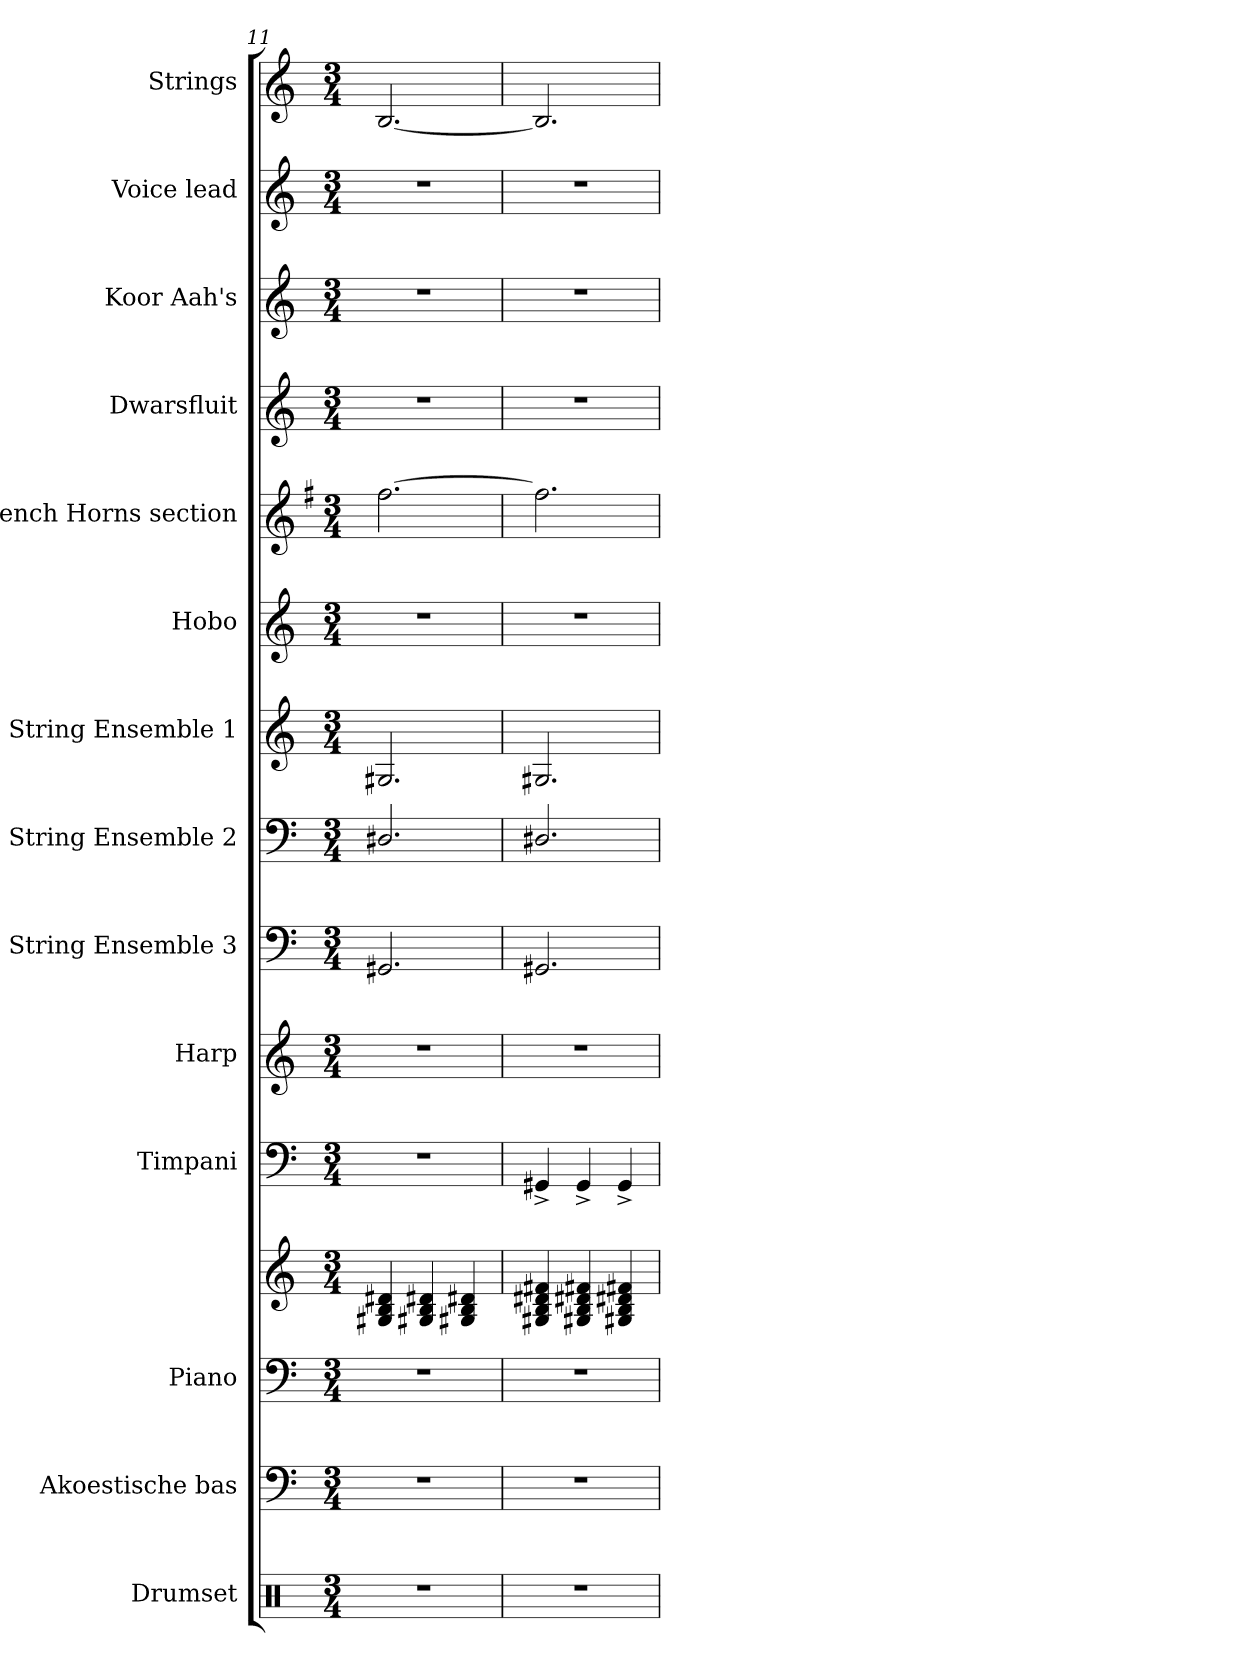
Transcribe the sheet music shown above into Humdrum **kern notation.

**kern	**kern	**kern	**kern	**kern	**kern	**kern	**kern	**kern	**kern	**kern	**kern	**kern	**kern	**kern
*part14	*part13	*part12	*part12	*part11	*part10	*part9	*part8	*part7	*part6	*part5	*part4	*part3	*part2	*part1
*staff15	*staff14	*staff13	*staff12	*staff11	*staff10	*staff9	*staff8	*staff7	*staff6	*staff5	*staff4	*staff3	*staff2	*staff1
*I"Drumset	*I"Akoestische bas	*I"Piano	*	*I"Timpani	*I"Harp	*I"String Ensemble 3	*I"String Ensemble 2	*I"String Ensemble 1	*I"Hobo	*I"French Horns section	*I"Dwarsfluit	*I"Koor Aah's	*I"Voice lead	*I"Strings
*I'D. set	*I'Bas	*I'Piano	*	*I'Timpani	*I'Harp	*I'String Ensemble 3	*I'String Ensemble 2	*I'String Ensemble 1	*I'Hobo	*I'French Horns section	*I'Dwarsfluit	*I'Koor Aah's	*I'Voice lead	*I'Strings
!!LO:PB:g=z
*clefX	*clefF4	*clefF4	*clefG2	*clefF4	*clefG2	*clefF4	*clefF4	*clefG2	*clefG2	*clefG2	*clefG2	*clefG2	*clefG2	*clefG2
*	*ITrd7c12	*	*	*	*	*	*	*	*	*ITrd4c7	*	*	*	*
*k[]	*k[]	*k[]	*k[]	*k[]	*k[]	*k[]	*k[]	*k[]	*k[]	*k[]	*k[]	*k[]	*k[]	*k[]
*M3/4	*M3/4	*M3/4	*M3/4	*M3/4	*M3/4	*M3/4	*M3/4	*M3/4	*M3/4	*M3/4	*M3/4	*M3/4	*M3/4	*M3/4
=11	=11	=11	=11	=11	=11	=11	=11	=11	=11	=11	=11	=11	=11	=11
2.r	2.r	2.r	4G#X/ 4B/ 4d#X/	2.r	2.r	2.GG#X/	2.D#X/	2.G#X/	2.r	[2.b\	2.r	2.r	2.r	[2.B/
.	.	.	4G#X/ 4B/ 4d#X/	.	.	.	.	.	.	.	.	.	.	.
.	.	.	4G#X/ 4B/ 4d#X/	.	.	.	.	.	.	.	.	.	.	.
=12	=12	=12	=12	=12	=12	=12	=12	=12	=12	=12	=12	=12	=12	=12
2.r	2.r	2.r	4G#X/ 4B/ 4d#X/ 4f#X/	4GG#X^/	2.r	2.GG#X/	2.D#X/	2.G#X/	2.r	2.b\]	2.r	2.r	2.r	2.B/]
.	.	.	4G#X/ 4B/ 4d#X/ 4f#X/	4GG#^/	.	.	.	.	.	.	.	.	.	.
.	.	.	4G#X/ 4B/ 4d#X/ 4f#X/	4GG#^/	.	.	.	.	.	.	.	.	.	.
=	=	=	=	=	=	=	=	=	=	=	=	=	=	=
*-	*-	*-	*-	*-	*-	*-	*-	*-	*-	*-	*-	*-	*-	*-
